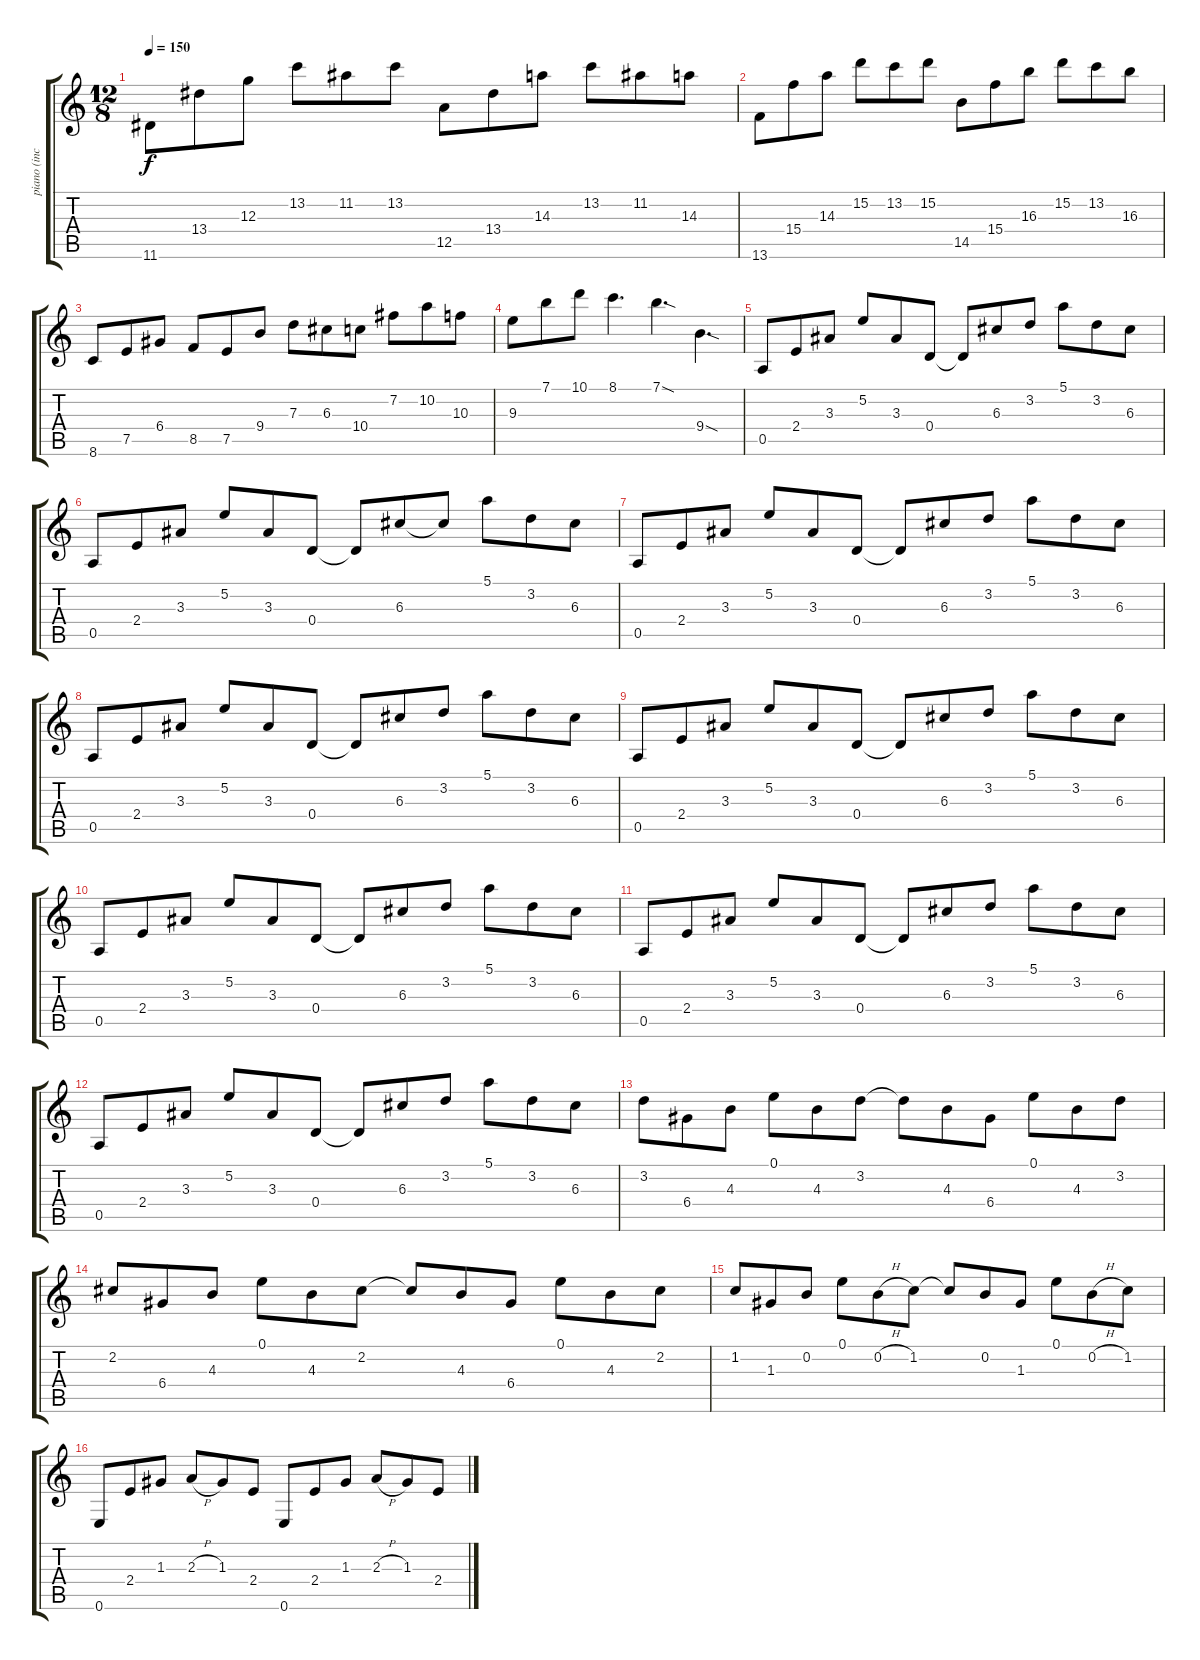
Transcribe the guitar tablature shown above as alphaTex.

\track ("piano (incomplet)" "piano (inc") {instrument acousticgrandpiano}
\staff {score tabs}
\tuning (E5 B4 G4 D4 A3 E3) {hide}
\ts (12 8)
\tempo 150
\clef g2
\ks c
11.6.8{dy f} 13.4.8 12.3.8 13.2.8 11.2.8 13.2.8 12.5.8 13.4.8 14.3.8 13.2.8 11.2.8 14.3.8 |
13.6.8 15.4.8 14.3.8 15.2.8 13.2.8 15.2.8 14.5.8 15.4.8 16.3.8 15.2.8 13.2.8 16.3.8 |
8.6.8 7.5.8 6.4.8 8.5.8 7.5.8 9.4.8 7.3.8 6.3.8 10.4.8 7.2.8 10.2.8 10.3.8 |
9.3.8 7.1.8 10.1.8 8.1.4{d} 7.1{sod}.4{d} 9.4{sod}.4{d} |
0.5.8 2.4.8 3.3.8 5.2.8 3.3.8 0.4.8 0.4{t}.8 6.3.8 3.2.8 5.1.8 3.2.8 6.3.8 |
0.5.8 2.4.8 3.3.8 5.2.8 3.3.8 0.4.8 0.4{t}.8 6.3.8 6.3{t}.8 5.1.8 3.2.8 6.3.8 |
0.5.8 2.4.8 3.3.8 5.2.8 3.3.8 0.4.8 0.4{t}.8 6.3.8 3.2.8 5.1.8 3.2.8 6.3.8 |
0.5.8 2.4.8 3.3.8 5.2.8 3.3.8 0.4.8 0.4{t}.8 6.3.8 3.2.8 5.1.8 3.2.8 6.3.8 |
0.5.8 2.4.8 3.3.8 5.2.8 3.3.8 0.4.8 0.4{t}.8 6.3.8 3.2.8 5.1.8 3.2.8 6.3.8 |
0.5.8 2.4.8 3.3.8 5.2.8 3.3.8 0.4.8 0.4{t}.8 6.3.8 3.2.8 5.1.8 3.2.8 6.3.8 |
0.5.8 2.4.8 3.3.8 5.2.8 3.3.8 0.4.8 0.4{t}.8 6.3.8 3.2.8 5.1.8 3.2.8 6.3.8 |
0.5.8 2.4.8 3.3.8 5.2.8 3.3.8 0.4.8 0.4{t}.8 6.3.8 3.2.8 5.1.8 3.2.8 6.3.8 |
3.2.8 6.4.8 4.3.8 0.1.8 4.3.8 3.2.8 3.2{t}.8 4.3.8 6.4.8 0.1.8 4.3.8 3.2.8 |
2.2.8 6.4.8 4.3.8 0.1.8 4.3.8 2.2.8 2.2{t}.8 4.3.8 6.4.8 0.1.8 4.3.8 2.2.8 |
1.2.8 1.3.8 0.2.8 0.1.8 0.2{h}.8 1.2.8 1.2{t}.8 0.2.8 1.3.8 0.1.8 0.2{h}.8 1.2.8 |
0.6.8 2.4.8 1.3.8 2.3{h}.8 1.3.8 2.4.8 0.6.8 2.4.8 1.3.8 2.3{h}.8 1.3.8 2.4.8
